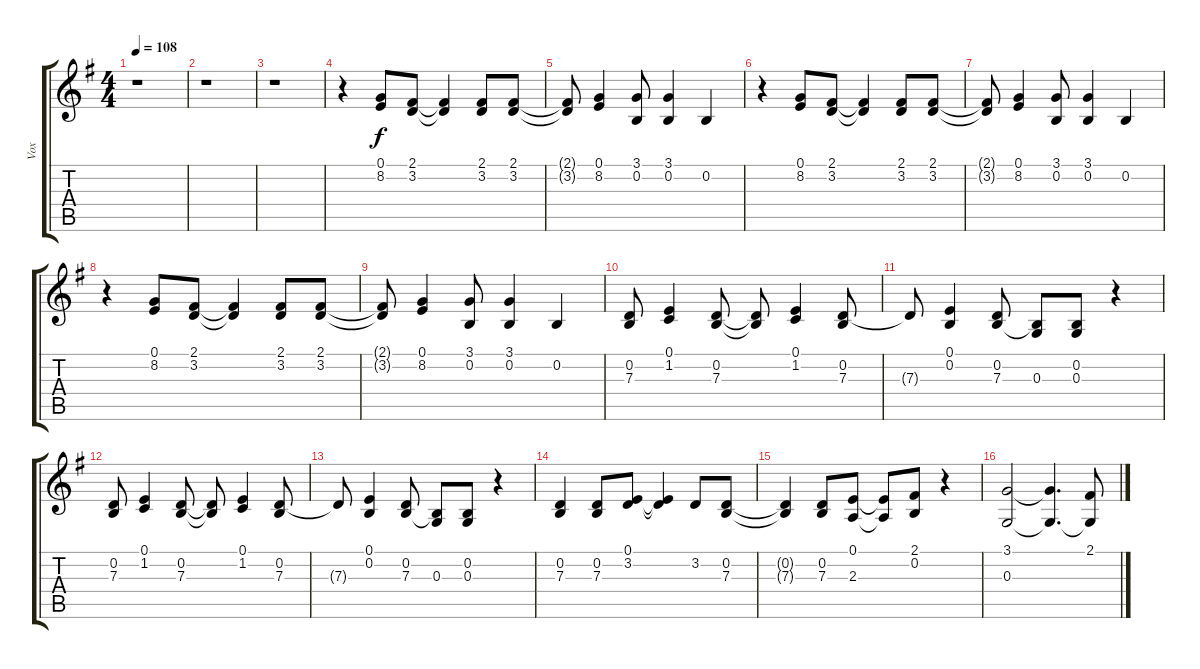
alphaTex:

\track ("Vox" "Vox") {instrument trumpet}
\staff {score tabs}
\tuning (E4 B3 G3 D3 A2 E2) {hide}
\ts (4 4)
\tempo 108
\clef g2
\ks g
r.1{dy f} |
r.1 |
r.1 |
r.4 (0.1 8.2).8 (2.1 3.2).8 (2.1{t} 3.2{t}).4 (2.1 3.2).8 (2.1 3.2).8 |
(2.1{t} 3.2{t}).8 (0.1 8.2).4 (3.1 0.2).8 (3.1 0.2).4 0.2.4 |
r.4 (0.1 8.2).8 (2.1 3.2).8 (2.1{t} 3.2{t}).4 (2.1 3.2).8 (2.1 3.2).8 |
(2.1{t} 3.2{t}).8 (0.1 8.2).4 (3.1 0.2).8 (3.1 0.2).4 0.2.4 |
r.4 (0.1 8.2).8 (2.1 3.2).8 (2.1{t} 3.2{t}).4 (2.1 3.2).8 (2.1 3.2).8 |
(2.1{t} 3.2{t}).8 (0.1 8.2).4 (3.1 0.2).8 (3.1 0.2).4 0.2.4 |
(0.2 7.3).8 (0.1 1.2).4 (0.2 7.3).8 (0.2{t} 7.3{t}).8 (0.1 1.2).4 (0.2 7.3).8 |
7.3{t}.8 (0.1 0.2).4 (0.2 7.3).8 (0.2{t} 0.3).8 (0.2 0.3).8 r.4 |
(0.2 7.3).8 (0.1 1.2).4 (0.2 7.3).8 (0.2{t} 7.3{t}).8 (0.1 1.2).4 (0.2 7.3).8 |
7.3{t}.8 (0.1 0.2).4 (0.2 7.3).8 (0.2{t} 0.3).8 (0.2 0.3).8 r.4 |
(0.2 7.3).4 (0.2 7.3).8 (0.1 3.2).8 (0.1{t} 3.2{t}).4 3.2.8 (0.2 7.3).8 |
(0.2{t} 7.3{t}).4 (0.2 7.3).8 (0.1 2.3).8 (0.1{t} 2.3{t}).8 (2.1 0.2).8 r.4 |
(3.1 0.3).2 (3.1{t} 0.3{t}).4{d} (2.1 0.3{t}).8
